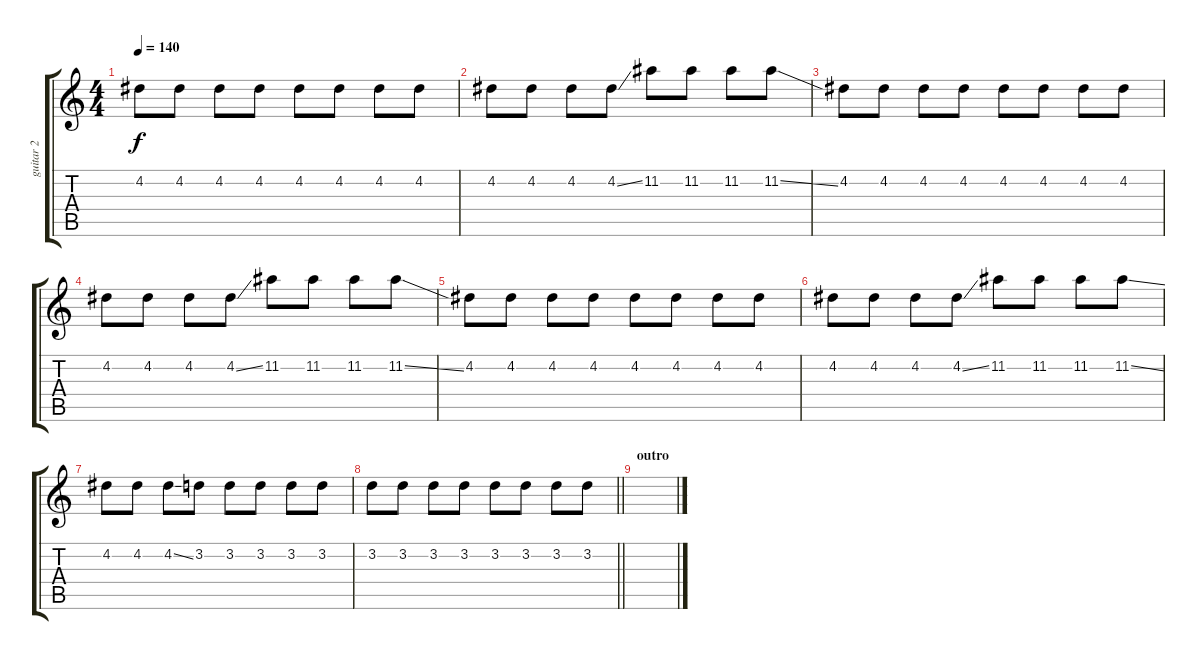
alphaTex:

\track ("guitar 2" "guitar 2") {instrument overdrivenguitar}
\staff {score tabs}
\tuning (E4 B3 G3 D3 A2 E2) {hide}
\ts (4 4)
\tempo 140
\clef g2
\ks c
4.2.8{dy f} 4.2.8 4.2.8 4.2.8 4.2.8 4.2.8 4.2.8 4.2.8 |
4.2.8 4.2.8 4.2.8 4.2{ss}.8 11.2.8 11.2.8 11.2.8 11.2{ss}.8 |
4.2.8 4.2.8 4.2.8 4.2.8 4.2.8 4.2.8 4.2.8 4.2.8 |
4.2.8 4.2.8 4.2.8 4.2{ss}.8 11.2.8 11.2.8 11.2.8 11.2{ss}.8 |
4.2.8 4.2.8 4.2.8 4.2.8 4.2.8 4.2.8 4.2.8 4.2.8 |
4.2.8 4.2.8 4.2.8 4.2{ss}.8 11.2.8 11.2.8 11.2.8 11.2{ss}.8 |
4.2.8 4.2.8 4.2{ss}.8 3.2.8 3.2.8 3.2.8 3.2.8 3.2.8 |
\barLineRight lightlight
3.2.8 3.2.8 3.2.8 3.2.8 3.2.8 3.2.8 3.2.8 3.2.8 |
\section ("" "outro")
